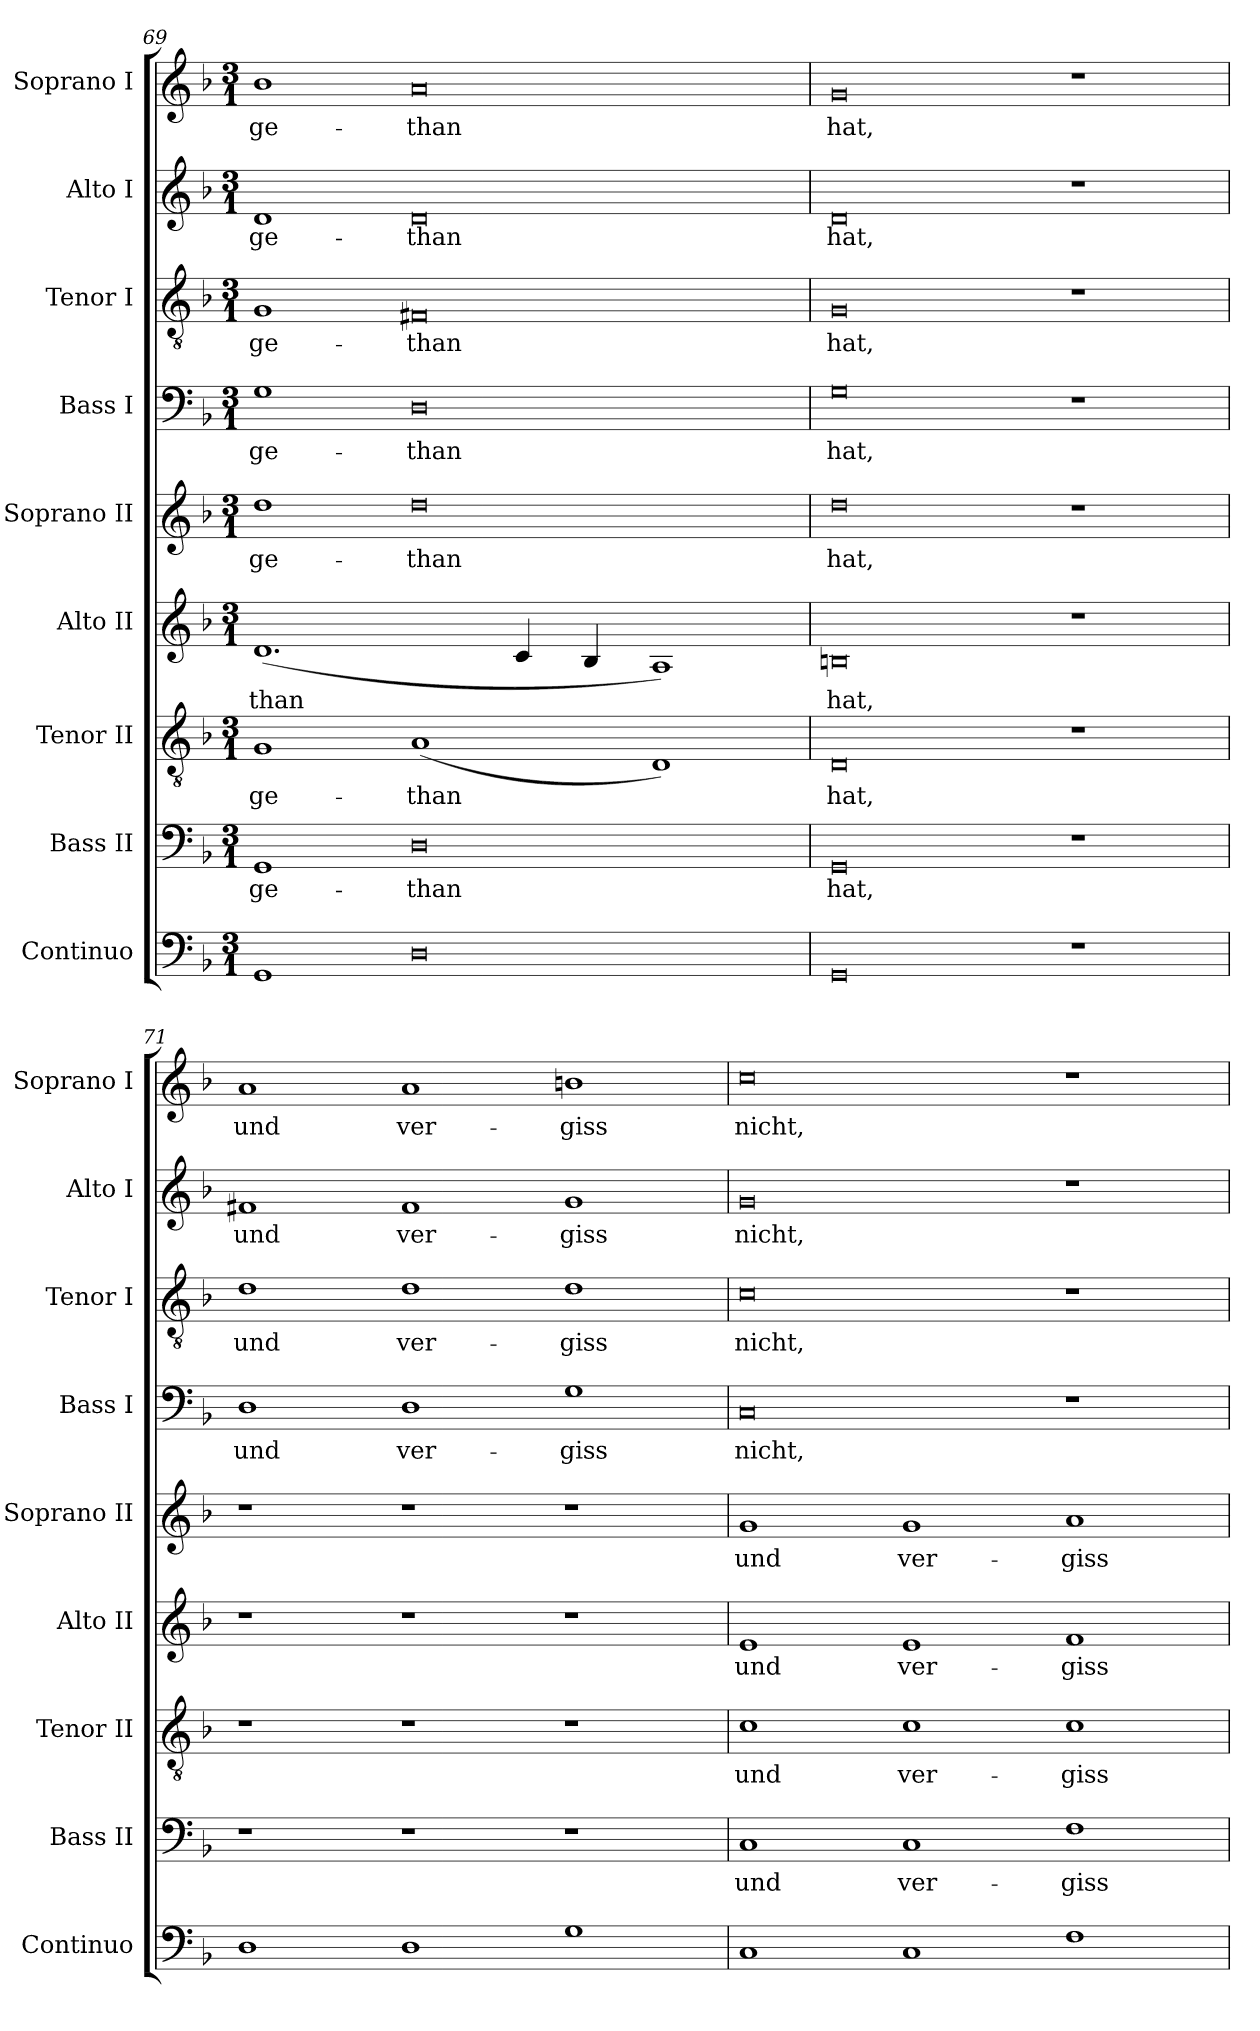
**kern	**kern	**text	**kern	**text	**kern	**text	**kern	**text	**kern	**text	**kern	**text	**kern	**text	**kern	**text
*part9	*part8	*part8	*part7	*part7	*part6	*part6	*part5	*part5	*part4	*part4	*part3	*part3	*part2	*part2	*part1	*part1
*staff9	*staff8	*staff8	*staff7	*staff7	*staff6	*staff6	*staff5	*staff5	*staff4	*staff4	*staff3	*staff3	*staff2	*staff2	*staff1	*staff1
*I"Continuo	*I"Bass II	*	*I"Tenor II	*	*I"Alto II	*	*I"Soprano II	*	*I"Bass I	*	*I"Tenor I	*	*I"Alto I	*	*I"Soprano I	*
*I'Continuo	*I'Bass II	*	*I'Tenor II	*	*I'Alto II	*	*I'Soprano II	*	*I'Bass I	*	*I'Tenor I	*	*I'Alto I	*	*I'Soprano I	*
!!LO:LB:g=z
*clefF4	*clefF4	*	*clefGv2	*	*clefG2	*	*clefG2	*	*clefF4	*	*clefGv2	*	*clefG2	*	*clefG2	*
*k[b-]	*k[b-]	*	*k[b-]	*	*k[b-]	*	*k[b-]	*	*k[b-]	*	*k[b-]	*	*k[b-]	*	*k[b-]	*
*F:	*F:	*	*F:	*	*F:	*	*F:	*	*F:	*	*F:	*	*F:	*	*F:	*
*M3/1	*M3/1	*	*M3/1	*	*M3/1	*	*M3/1	*	*M3/1	*	*M3/1	*	*M3/1	*	*M3/1	*
=69	=69	=69	=69	=69	=69	=69	=69	=69	=69	=69	=69	=69	=69	=69	=69	=69
!	!	!LO:LY:b	!	!LO:LY:b	!	!LO:LY:b	!	!LO:LY:b	!	!LO:LY:b	!	!LO:LY:b	!	!LO:LY:b	!	!LO:LY:b
1GG	1GG	ge-	1G	ge-	(<1.d	-than	1dd	ge-	1G	ge-	1G	ge-	1d	ge-	1b-	ge-
!	!	!LO:LY:b	!	!LO:LY:b	!	!	!	!LO:LY:b	!	!LO:LY:b	!	!LO:LY:b	!	!LO:LY:b	!	!LO:LY:b
0D	0D	-than	(<1A	-than	.	.	0dd	-than	0D	-than	0F#X	-than	0d	-than	0a	-than
.	.	.	.	.	4c	.	.	.	.	.	.	.	.	.	.	.
.	.	.	.	.	4B-	.	.	.	.	.	.	.	.	.	.	.
.	.	.	1D)	.	1A)	.	.	.	.	.	.	.	.	.	.	.
=70	=70	=70	=70	=70	=70	=70	=70	=70	=70	=70	=70	=70	=70	=70	=70	=70
!	!	!LO:LY:b	!	!LO:LY:b	!	!LO:LY:b	!	!LO:LY:b	!	!LO:LY:b	!	!LO:LY:b	!	!LO:LY:b	!	!LO:LY:b
0GG	0GG	hat,	0D	hat,	0Bn	hat,	0dd	hat,	0G	hat,	0G	hat,	0d	hat,	0g	hat,
1r	1r	.	1r	.	1r	.	1r	.	1r	.	1r	.	1r	.	1r	.
=71	=71	=71	=71	=71	=71	=71	=71	=71	=71	=71	=71	=71	=71	=71	=71	=71
!	!	!	!	!	!	!	!	!	!	!LO:LY:b	!	!LO:LY:b	!	!LO:LY:b	!	!LO:LY:b
1D	1r	.	1r	.	1r	.	1r	.	1D	und	1d	und	1f#X	und	1a	und
!	!	!	!	!	!	!	!	!	!	!LO:LY:b	!	!LO:LY:b	!	!LO:LY:b	!	!LO:LY:b
1D	1r	.	1r	.	1r	.	1r	.	1D	ver-	1d	ver-	1f#	ver-	1a	ver-
!	!	!	!	!	!	!	!	!	!	!LO:LY:b	!	!LO:LY:b	!	!LO:LY:b	!	!LO:LY:b
1G	1r	.	1r	.	1r	.	1r	.	1G	-giss	1d	-giss	1g	-giss	1bn	-giss
=72	=72	=72	=72	=72	=72	=72	=72	=72	=72	=72	=72	=72	=72	=72	=72	=72
!	!	!LO:LY:b	!	!LO:LY:b	!	!LO:LY:b	!	!LO:LY:b	!	!LO:LY:b	!	!LO:LY:b	!	!LO:LY:b	!	!LO:LY:b
1C	1C	und	1c	und	1e	und	1g	und	0C	nicht,	0c	nicht,	0g	nicht,	0cc	nicht,
!	!	!LO:LY:b	!	!LO:LY:b	!	!LO:LY:b	!	!LO:LY:b	!	!	!	!	!	!	!	!
1C	1C	ver-	1c	ver-	1e	ver-	1g	ver-	.	.	.	.	.	.	.	.
!	!	!LO:LY:b	!	!LO:LY:b	!	!LO:LY:b	!	!LO:LY:b	!	!	!	!	!	!	!	!
1F	1F	-giss	1c	-giss	1f	-giss	1a	-giss	1r	.	1r	.	1r	.	1r	.
=	=	=	=	=	=	=	=	=	=	=	=	=	=	=	=	=
*-	*-	*-	*-	*-	*-	*-	*-	*-	*-	*-	*-	*-	*-	*-	*-	*-
